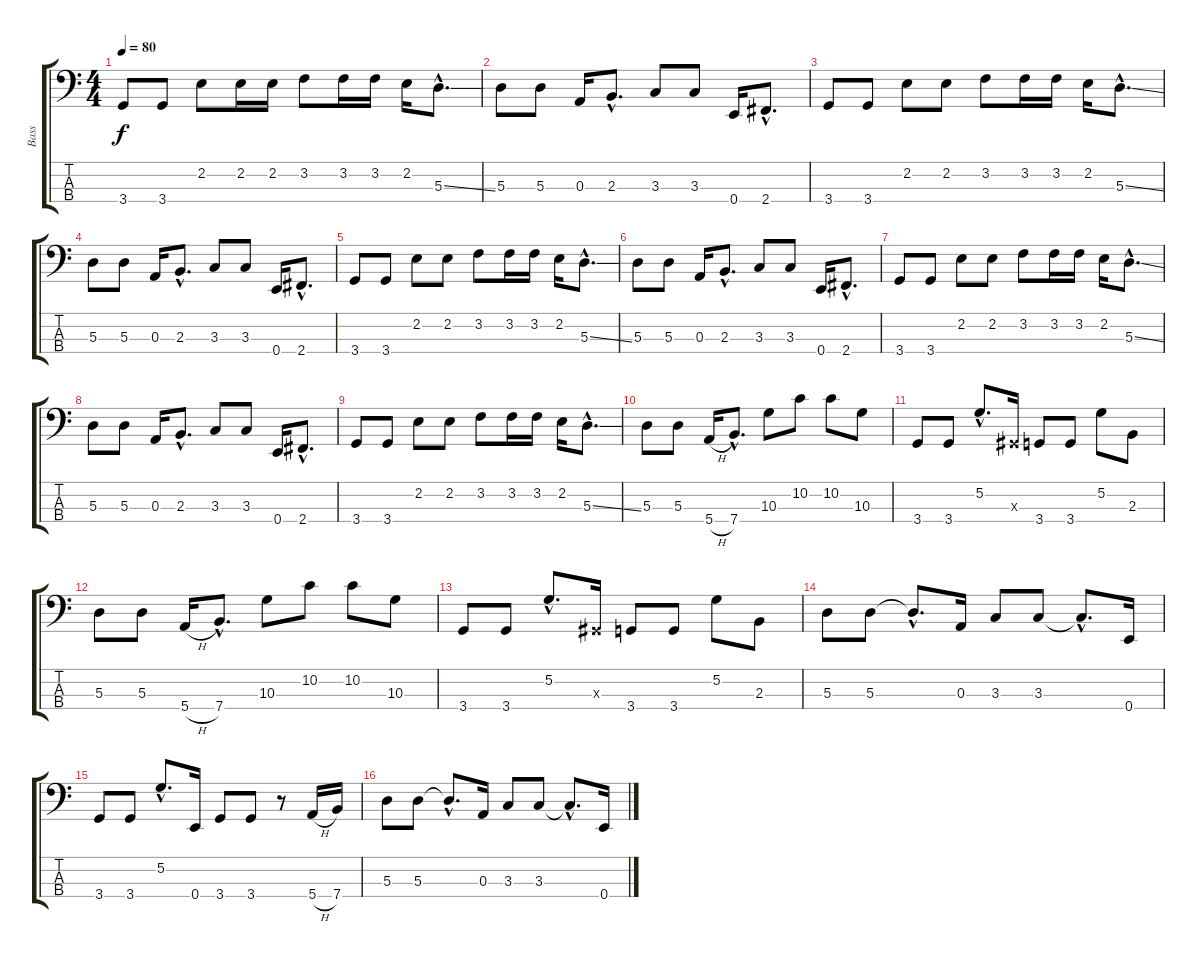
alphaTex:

\track ("Bass" "Bass") {instrument electricbassfinger}
\staff {score tabs}
\tuning (G2 D2 A1 E1) {hide}
\ts (4 4)
\tempo 80
\clef f4
\ks c
3.4.8{dy f} 3.4.8 2.2.8 2.2.16 2.2.16 3.2.8 3.2.16 3.2.16 2.2.16 5.3{ss hac}.8{d} |
5.3.8 5.3.8 0.3.16 2.3{hac}.8{d} 3.3.8 3.3.8 0.4.16 2.4{hac}.8{d} |
3.4.8 3.4.8 2.2.8 2.2.8 3.2.8 3.2.16 3.2.16 2.2.16 5.3{ss hac}.8{d} |
5.3.8 5.3.8 0.3.16 2.3{hac}.8{d} 3.3.8 3.3.8 0.4.16 2.4{hac}.8{d} |
3.4.8 3.4.8 2.2.8 2.2.8 3.2.8 3.2.16 3.2.16 2.2.16 5.3{ss hac}.8{d} |
5.3.8 5.3.8 0.3.16 2.3{hac}.8{d} 3.3.8 3.3.8 0.4.16 2.4{hac}.8{d} |
3.4.8 3.4.8 2.2.8 2.2.8 3.2.8 3.2.16 3.2.16 2.2.16 5.3{ss hac}.8{d} |
5.3.8 5.3.8 0.3.16 2.3{hac}.8{d} 3.3.8 3.3.8 0.4.16 2.4{hac}.8{d} |
3.4.8 3.4.8 2.2.8 2.2.8 3.2.8 3.2.16 3.2.16 2.2.16 5.3{ss hac}.8{d} |
5.3.8 5.3.8 5.4{h}.16 7.4{hac}.8{d} 10.3.8 10.2.8 10.2.8 10.3.8 |
3.4.8 3.4.8 5.2{hac}.8{d} -1.3{x}.16 3.4.8 3.4.8 5.2.8 2.3.8 |
5.3.8 5.3.8 5.4{h}.16 7.4{hac}.8{d} 10.3.8 10.2.8 10.2.8 10.3.8 |
3.4.8 3.4.8 5.2{hac}.8{d} -1.3{x}.16 3.4.8 3.4.8 5.2.8 2.3.8 |
5.3.8 5.3.8 5.3{hac t}.8{d} 0.3.16 3.3.8 3.3.8 3.3{hac t}.8{d} 0.4.16 |
3.4.8 3.4.8 5.2{hac}.8{d} 0.4.16 3.4.8 3.4.8 r.8 5.4{h}.16 7.4.16 |
5.3.8 5.3.8 5.3{hac t}.8{d} 0.3.16 3.3.8 3.3.8 3.3{hac t}.8{d} 0.4.16
